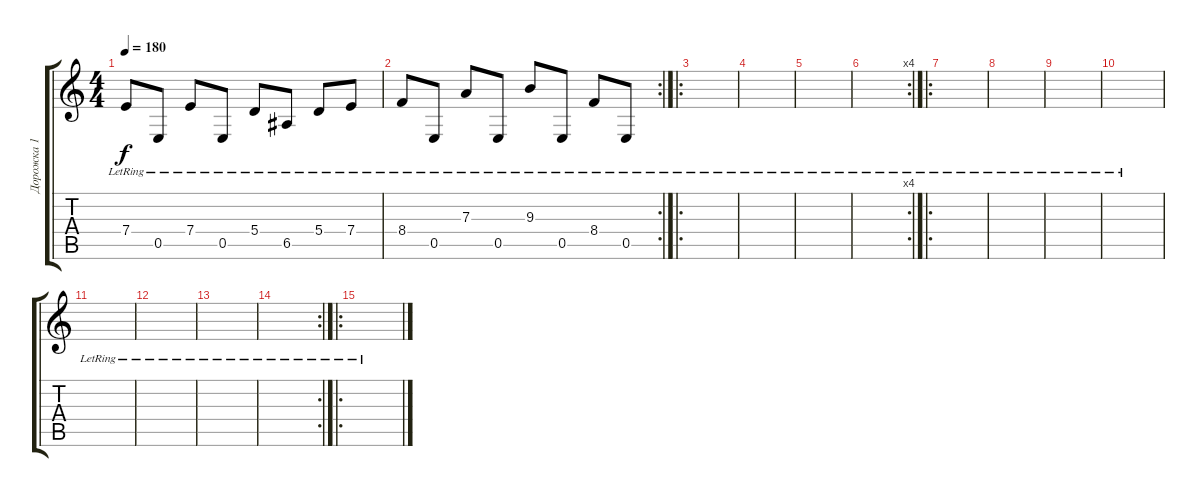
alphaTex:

\track ("Дорожка 1" "Дорожка 1") {instrument acousticguitarsteel}
\staff {score tabs}
\tuning (B3 Gb3 D3 A2 E2 B1) {hide}
\ts (4 4)
\tempo 180
\clef g2
\ks c
7.4{lr}.8{dy f} 0.5{lr}.8 7.4{lr}.8 0.5{lr}.8 5.4{lr}.8 6.5{lr}.8 5.4{lr}.8 7.4{lr}.8 |
\rc 2
8.4{lr}.8 0.5{lr}.8 7.3{lr}.8 0.5{lr}.8 9.3{lr}.8 0.5{lr}.8 8.4{lr}.8 0.5{lr}.8 |
\ro
|
|
|
\rc 4
|
\ro
|
|
|
|
|
|
|
\rc 2
|
\ro
